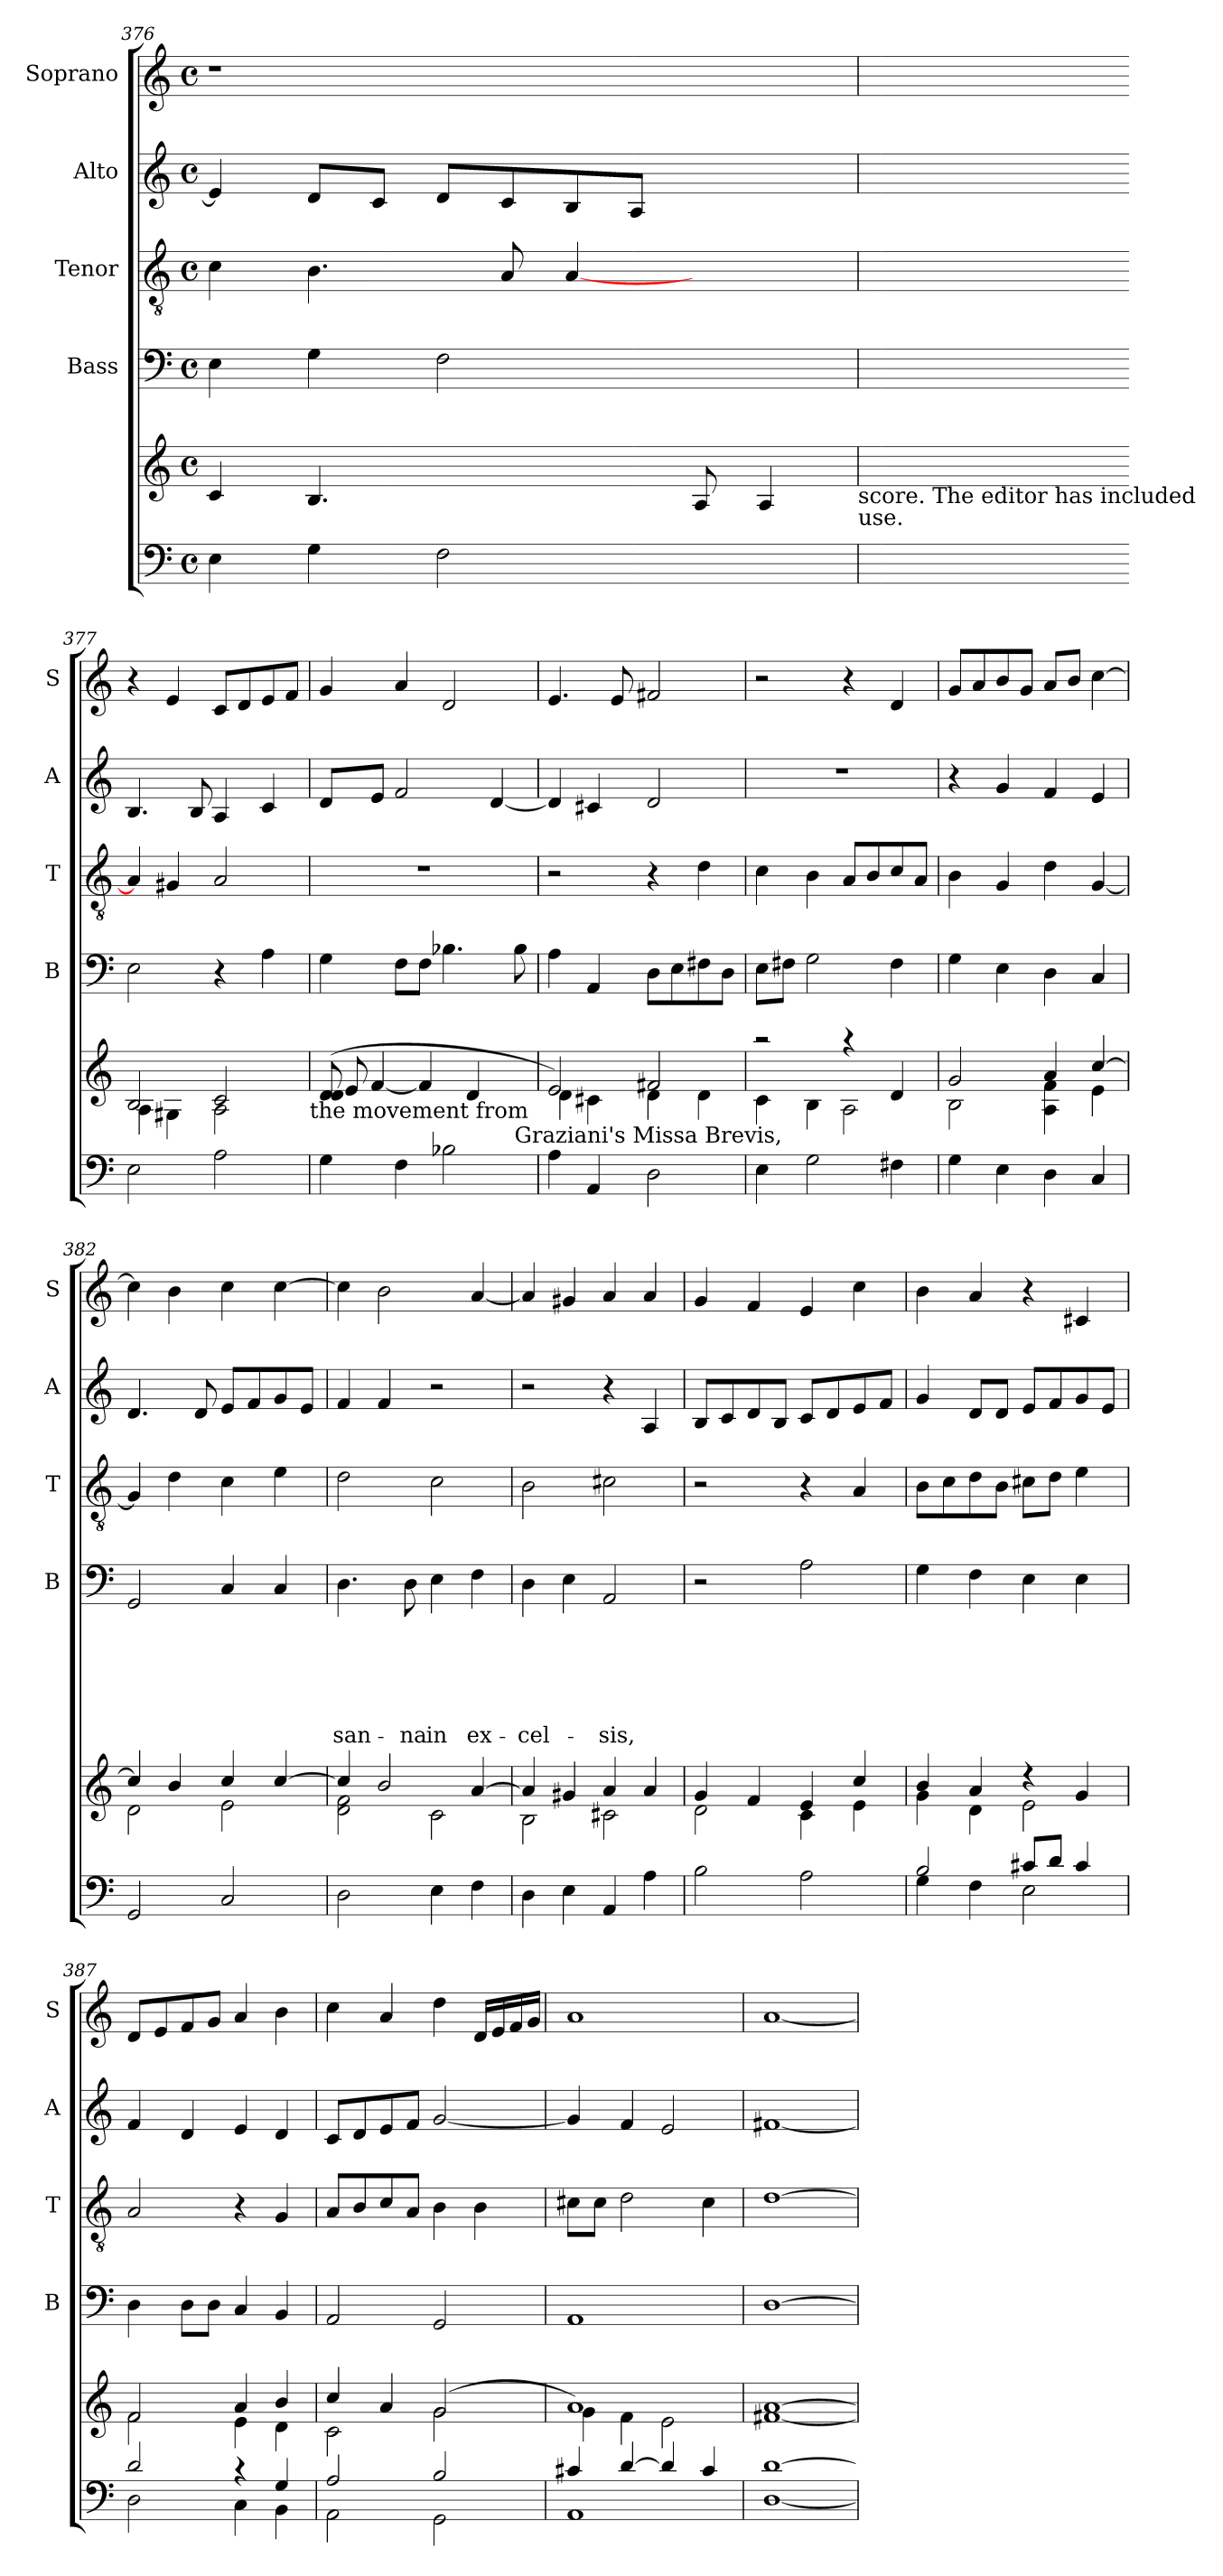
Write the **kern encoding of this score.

**kern	**kern	**kern	**text	**text	**text	**text	**text	**text	**kern	**kern	**kern
*part6	*part5	*part4	*part4	*part4	*part4	*part4	*part4	*part4	*part3	*part2	*part1
*staff6	*staff5	*staff4	*staff4	*staff4	*staff4	*staff4	*staff4	*staff4	*staff3	*staff2	*staff1
*	*	*I"Bass	*	*	*	*	*	*	*I"Tenor	*I"Alto	*I"Soprano
*	*	*I'B	*	*	*	*	*	*	*I'T	*I'A	*I'S
*clefF4	*clefG2	*clefF4	*	*	*	*	*	*	*clefGv2	*clefG2	*clefG2
*k[]	*k[]	*k[]	*	*	*	*	*	*	*k[]	*k[]	*k[]
*C:	*C:	*C:	*	*	*	*	*	*	*C:	*C:	*C:
*M4/4	*M4/4	*M4/4	*	*	*	*	*	*	*M4/4	*M4/4	*M4/4
*met(c)	*met(c)	*met(c)	*	*	*	*	*	*	*met(c)	*met(c)	*met(c)
=376	=376	=376	=376	=376	=376	=376	=376	=376	=376	=376	=376
4E\	4c/	4E\	.	.	.	.	.	.	4c\	4e/]	1r
4G\	4.B/	4G\	.	.	.	.	.	.	4.B\	8d/L	.
.	.	.	.	.	.	.	.	.	.	8c/J	.
2F\	.	2F\	.	.	.	.	.	.	.	8d/L	.
.	4.ryy	.	.	.	.	.	.	.	8A/	8c/	.
.	.	.	.	.	.	.	.	.	[<4A/	8B/	.
.	.	.	.	.	.	.	.	.	.	8A/J	.
4.ryy	8A/	4.ryy	.	.	.	.	.	.	4.ryy	4.ryy	4.ryy
.	4A/	.	.	.	.	.	.	.	.	.	.
!	!LO:TX:b:t=score. The editor has included	!	!	!	!	!	!	!	!	!	!
!	!LO:TX:b:t=use.	!	!	!	!	!	!	!	!	!	!
=377	=377	=377	=377	=377	=377	=377	=377	=377	=377	=377	=377
*	*^	*	*	*	*	*	*	*	*	*	*
2E\	2B/	4A\	2E\	.	.	.	.	.	.	4A/]	4.B/	4r
.	.	4G#X\	.	.	.	.	.	.	.	4G#X/	.	4e/
.	.	.	.	.	.	.	.	.	.	.	8B/	.
2A\	2c/	2A\	4r	.	.	.	.	.	.	2A/	4A/	8c/L
.	.	.	.	.	.	.	.	.	.	.	.	8d/
.	.	.	4A\	.	.	.	.	.	.	.	4c/	8e/
.	.	.	.	.	.	.	.	.	.	.	.	8f/J
*	*v	*v	*	*	*	*	*	*	*	*	*	*
!	!LO:TX:b:t=the movement from	!	!	!	!	!	!	!	!	!	!
=378	=378	=378	=378	=378	=378	=378	=378	=378	=378	=378	=378
*	*^	*	*	*	*	*	*	*	*	*	*
*	*	*^	*	*	*	*	*	*	*	*	*	*
4G\	(<8d/ 8d/	8e/	2ryy	4G\	.	.	.	.	.	.	1r	8d/L	4g/
.	8ryy	[>4f/	.	.	.	.	.	.	.	.	.	8e/J	.
4F\	2.ryy	.	.	8F\L	.	.	.	.	.	.	.	2f/	4a/
.	.	4f/]	.	8F\J	.	.	.	.	.	.	.	.	.
2B-X\	.	.	8ryy	4.B-X\	.	.	.	.	.	.	.	.	2d/
.	.	4ryy	4d/	.	.	.	.	.	.	.	.	.	.
.	.	.	.	.	.	.	.	.	.	.	.	[>4d/	.
!	!	!LO:TX:b:t=Graziani's Missa Brevis,	!	!	!	!	!	!	!	!	!	!	!
.	.	8ryy	8ryy	8B-\	.	.	.	.	.	.	.	.	.
*	*	*v	*v	*	*	*	*	*	*	*	*	*	*
!!LO:PB:g=z
=379	=379	=379	=379	=379	=379	=379	=379	=379	=379	=379	=379	=379
4A\	2e/)	4d\	4A\	.	.	.	.	.	.	2r	4d/]	4.e/
4AA/	.	4c#X\	4AA/	.	.	.	.	.	.	.	4c#X/	.
.	.	.	.	.	.	.	.	.	.	.	.	8e/
2D\	2f#X/	4d\	8D\L	.	.	.	.	.	.	4r	2d/	2f#X/
.	.	.	8E\	.	.	.	.	.	.	.	.	.
.	.	4d\	8F#X\	.	.	.	.	.	.	4d\	.	.
.	.	.	8D\J	.	.	.	.	.	.	.	.	.
=380	=380	=380	=380	=380	=380	=380	=380	=380	=380	=380	=380	=380
4E\	2raa	4c\	8E\L	.	.	.	.	.	.	4c\	1r	2r
.	.	.	8F#X\J	.	.	.	.	.	.	.	.	.
2G\	.	4B\	2G\	.	.	.	.	.	.	4B\	.	.
.	4raa	2A\	.	.	.	.	.	.	.	8A/L	.	4r
.	.	.	.	.	.	.	.	.	.	8B/	.	.
4F#X\	4d/	.	4F#\	.	.	.	.	.	.	8c/	.	4d/
.	.	.	.	.	.	.	.	.	.	8A/J	.	.
=381	=381	=381	=381	=381	=381	=381	=381	=381	=381	=381	=381	=381
4G\	2g/	2B\	4G\	.	.	.	.	.	.	4B\	4r	8g/L
.	.	.	.	.	.	.	.	.	.	.	.	8a/
4E\	.	.	4E\	.	.	.	.	.	.	4G/	4g/	8b/
.	.	.	.	.	.	.	.	.	.	.	.	8g/J
4D\	4a/	4A\ 4f\	4D\	.	.	.	.	.	.	4d\	4f/	8a/L
.	.	.	.	.	.	.	.	.	.	.	.	8b/J
4C/	[>4cc/	4e\	4C/	.	.	.	.	.	.	[<4G/	4e/	[>4cc\
=382	=382	=382	=382	=382	=382	=382	=382	=382	=382	=382	=382	=382
2GG/	4cc/]	2d\	2GG/	.	.	.	.	.	.	4G/]	4.d/	4cc\]
.	4b/	.	.	.	.	.	.	.	.	4d\	.	4b\
.	.	.	.	.	.	.	.	.	.	.	8d/	.
2C/	4cc/	2e\	4C/	.	.	.	.	.	.	4c\	8e/L	4cc\
.	.	.	.	.	.	.	.	.	.	.	8f/	.
.	[<4cc/	.	4C/	.	.	.	.	.	.	4e\	8g/	[<4cc\
.	.	.	.	.	.	.	.	.	.	.	8e/J	.
!!LO:LB:g=z
=383	=383	=383	=383	=383	=383	=383	=383	=383	=383	=383	=383	=383
!	!	!	!	!	!	!	!	!	!LO:LY:b	!	!	!
2D\	4cc/]	2d\ 2f\	4.D\	.	.	.	.	.	san-	2d\	4f/	4cc\]
.	2b/	.	.	.	.	.	.	.	.	.	4f/	2b\
!	!	!	!	!	!	!	!	!	!LO:LY:b	!	!	!
.	.	.	8D\	.	.	.	.	.	-na	.	.	.
!	!	!	!	!	!	!	!	!	!LO:LY:b	!	!	!
4E\	.	2c\	4E\	.	.	.	.	.	in	2c\	2r	.
!	!	!	!	!	!	!	!	!	!LO:LY:b	!	!	!
4F\	[>4a/	.	4F\	.	.	.	.	.	ex-	.	.	[<4a/
=384	=384	=384	=384	=384	=384	=384	=384	=384	=384	=384	=384	=384
!	!	!	!	!	!	!	!	!	!LO:LY:b	!	!	!
4D\	4a/]	2B\	4D\	.	.	.	.	.	-cel-	2B\	2r	4a/]
4E\	4g#X/	.	4E\	.	.	.	.	.	.	.	.	4g#X/
!	!	!	!	!	!	!	!	!	!LO:LY:b	!	!	!
4AA/	4a/	2c#X\	2AA/	.	.	.	.	.	-sis,	2c#X\	4r	4a/
4A\	4a/	.	.	.	.	.	.	.	.	.	4A/	4a/
=385	=385	=385	=385	=385	=385	=385	=385	=385	=385	=385	=385	=385
2B\	4g/	2d\	2r	.	.	.	.	.	.	2r	8B/L	4g/
.	.	.	.	.	.	.	.	.	.	.	8c/	.
.	4f/	.	.	.	.	.	.	.	.	.	8d/	4f/
.	.	.	.	.	.	.	.	.	.	.	8B/J	.
2A\	4e/	4c\	2A\	.	.	.	.	.	.	4r	8c/L	4e/
.	.	.	.	.	.	.	.	.	.	.	8d/	.
.	4cc/	4e\	.	.	.	.	.	.	.	4A/	8e/	4cc\
.	.	.	.	.	.	.	.	.	.	.	8f/J	.
=386	=386	=386	=386	=386	=386	=386	=386	=386	=386	=386	=386	=386
*^	*	*	*	*	*	*	*	*	*	*	*	*
2B/	4G\	4b/	4g\	4G\	.	.	.	.	.	.	8B\L	4g/	4b\
.	.	.	.	.	.	.	.	.	.	.	8c\	.	.
.	4F\	4a/	4d\	4F\	.	.	.	.	.	.	8d\	8d/L	4a/
.	.	.	.	.	.	.	.	.	.	.	8B\J	8d/J	.
8c#X/L	2E\	4rcc	2e\	4E\	.	.	.	.	.	.	8c#X\L	8e/L	4r
8d/J	.	.	.	.	.	.	.	.	.	.	8d\J	8f/	.
4c#/	.	4g/	.	4E\	.	.	.	.	.	.	4e\	8g/	4c#X/
.	.	.	.	.	.	.	.	.	.	.	.	8e/J	.
!!LO:PB:g=z
=387	=387	=387	=387	=387	=387	=387	=387	=387	=387	=387	=387	=387	=387
2d/	2D\	2f/	2f\	4D\	.	.	.	.	.	.	2A/	4f/	8d/L
.	.	.	.	.	.	.	.	.	.	.	.	.	8e/
.	.	.	.	8D\L	.	.	.	.	.	.	.	4d/	8f/
.	.	.	.	8D\J	.	.	.	.	.	.	.	.	8g/J
4rc	4C\	4a/	4e\	4C/	.	.	.	.	.	.	4r	4e/	4a/
4G/	4BB\	4b/	4d\	4BB/	.	.	.	.	.	.	4G/	4d/	4b\
=388	=388	=388	=388	=388	=388	=388	=388	=388	=388	=388	=388	=388	=388
2A/	2AA\	4cc/	2c\	2AA/	.	.	.	.	.	.	8A/L	8c/L	4cc\
.	.	.	.	.	.	.	.	.	.	.	8B/	8d/	.
.	.	4a/	.	.	.	.	.	.	.	.	8c/	8e/	4a/
.	.	.	.	.	.	.	.	.	.	.	8A/J	8f/J	.
2B/	2GG\	(<2g/	2g\	2GG/	.	.	.	.	.	.	4B\	[<2g/	4dd\
.	.	.	.	.	.	.	.	.	.	.	4B\	.	16d/LL
.	.	.	.	.	.	.	.	.	.	.	.	.	16e/
.	.	.	.	.	.	.	.	.	.	.	.	.	16f/
.	.	.	.	.	.	.	.	.	.	.	.	.	16g/JJ
=389	=389	=389	=389	=389	=389	=389	=389	=389	=389	=389	=389	=389	=389
4c#X/	1AA	1a)	4g\	1AA	.	.	.	.	.	.	8c#X\L	4g/]	1a
.	.	.	.	.	.	.	.	.	.	.	8c#\J	.	.
[>4d/	.	.	4f\	.	.	.	.	.	.	.	2d\	4f/	.
4d/]	.	.	2e\	.	.	.	.	.	.	.	.	2e/	.
4c#/	.	.	.	.	.	.	.	.	.	.	4c#\	.	.
*v	*v	*	*	*	*	*	*	*	*	*	*	*	*
*	*v	*v	*	*	*	*	*	*	*	*	*	*
=390	=390	=390	=390	=390	=390	=390	=390	=390	=390	=390	=390
[<1D [>1d	[<1f#X [>1a	[>1D	.	.	.	.	.	.	[>1d	[<1f#X	[<1a
=	=	=	=	=	=	=	=	=	=	=	=
*-	*-	*-	*-	*-	*-	*-	*-	*-	*-	*-	*-
